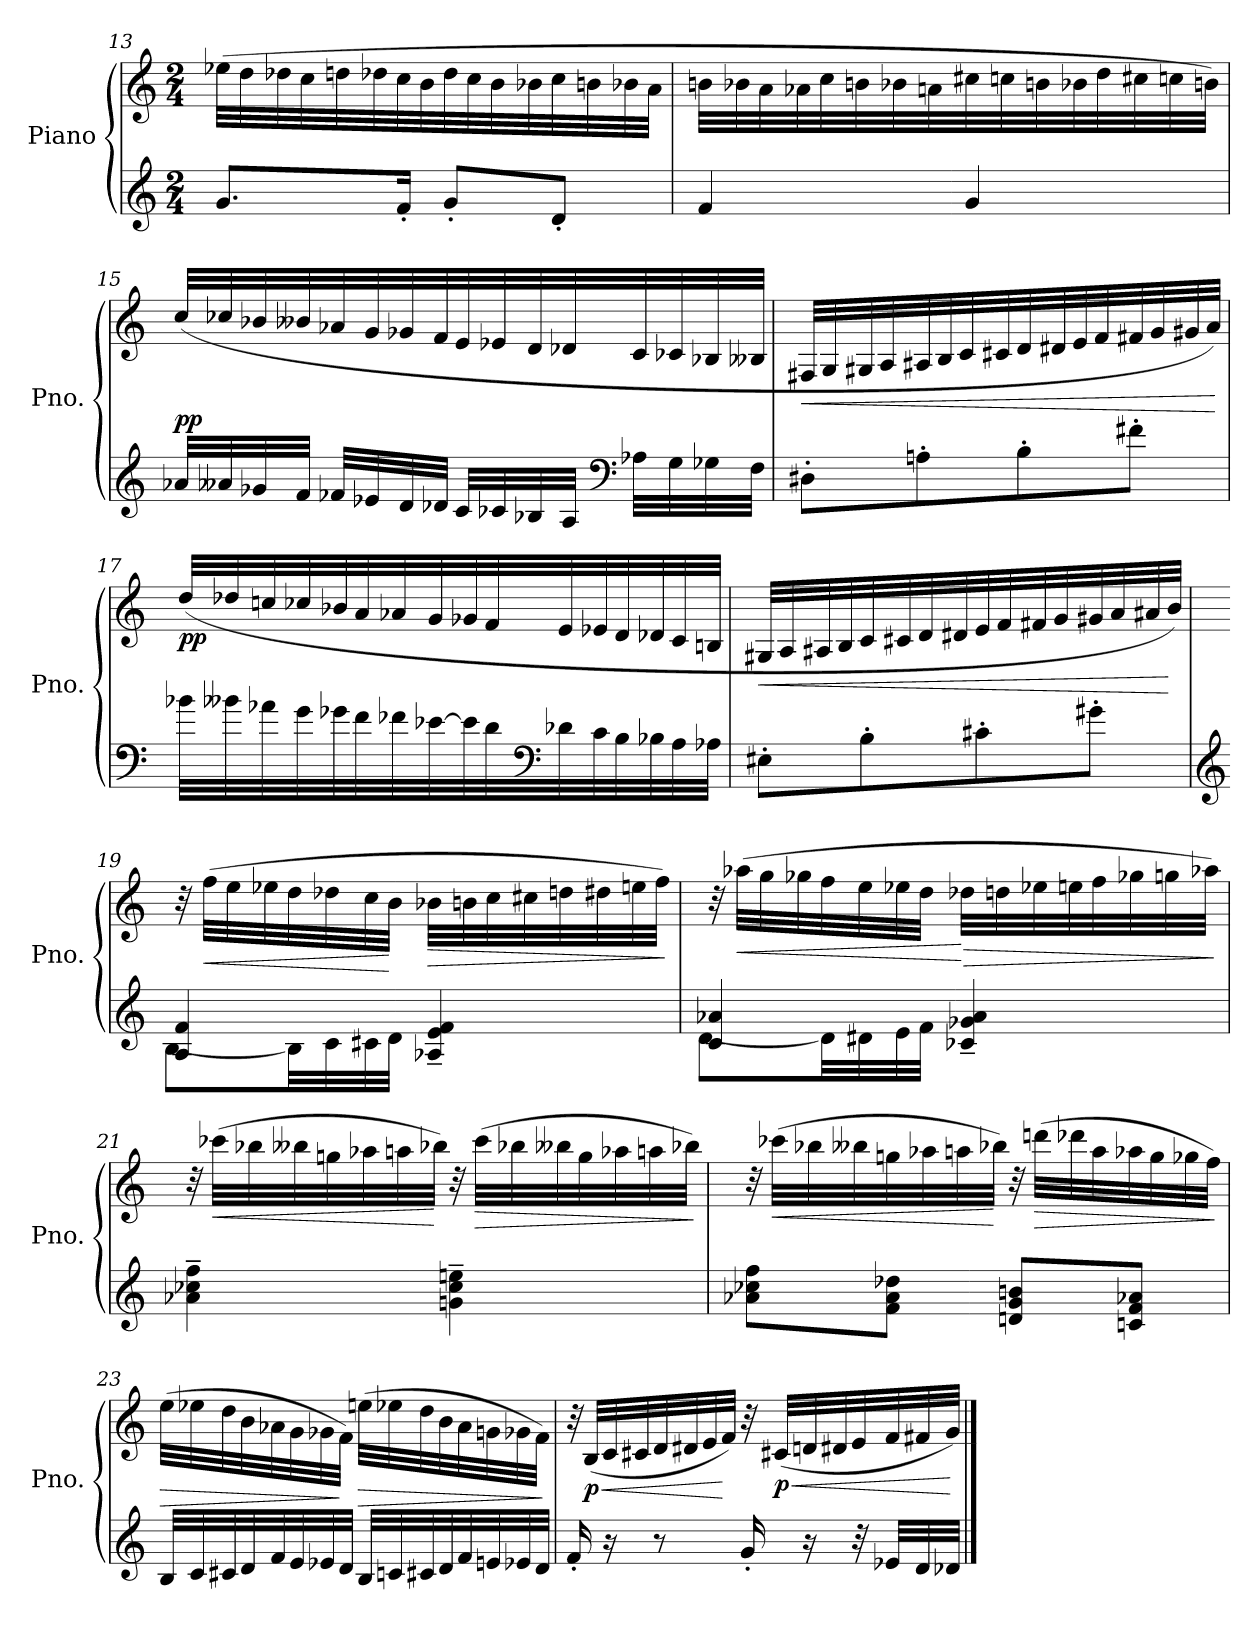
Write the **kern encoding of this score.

**kern	**kern	**dynam
*part1	*part1	*part1
*staff2	*staff1	*staff1/2
*I"Piano	*	*
*I'Pno.	*	*
*clefG2	*clefG2	*
*k[]	*k[]	*
*M2/4	*M2/4	*
=13	=13	=13
8.g/L	(>32ee-X\LLL	.
.	32dd\	.
.	32dd-X\	.
.	32cc\	.
.	32ddn\	.
.	32dd-X\	.
16f'/Jk	32cc\	.
.	32b\	.
8g'/L	32dd-\	.
.	32cc\	.
.	32b\	.
.	32b-X\	.
8d'/J	32cc\	.
.	32bn\	.
.	32b-X\	.
.	32a\JJJ	.
!!LO:LB:g=z
=14	=14	=14
4f/	32bn\LLL	.
.	32b-X\	.
.	32a\	.
.	32a-X\	.
.	32cc\	.
.	32bn\	.
.	32b-X\	.
.	32an\	.
4g/	32cc#X\	.
.	32ccn\	.
.	32bn\	.
.	32b-X\	.
.	32dd\	.
.	32cc#X\	.
.	32ccn\	.
.	32bn\JJJ)	.
=15	=15	=15
!	!	!LO:DY:a=2
32a-X/LLL	(<32cc/LLL	pp
32a--X/	32cc-X/	.
32g-X/	32b-X/	.
32f/JJJ	32b--X/	.
32f-X/LLL	32a-X/	.
32e-X/	32g/	.
32d/	32g-X/	.
32d-X/JJJ	32f/	.
32c/LLL	32e/	.
32c-X/	32e-X/	.
32B-X/	32d/	.
32A/JJJ	32d-X/	.
*clefF4	*	*
32A-X\LLL	32c/	.
32G\	32c-X/	.
32G-X\	32B-X/	.
32F\JJJ	32B--X/JJJ	.
!!LO:LB:g=z
=16	=16	=16
!	!	!LO:HP:b
8D#X'\L	32F#X/LLL	<
.	32G/	.
.	32G#X/	.
.	32A/	.
8An'\	32A#X/	.
.	32B/	.
.	32c/	.
.	32c#X/	.
8B'\	32d/	.
.	32d#X/	.
.	32e/	.
.	32f/	.
8f#X'\J	32f#X/	.
.	32g/	.
.	32g#X/	.
.	32a/JJJ)	.
.	.	[
=17	=17	=17
!	!	!LO:DY:b
32b-X\LLL	(<32dd/LLL	pp
32b--X\	32dd-X/	.
32a-X\	32ccn/	.
32g\	32cc-X/	.
32g-X\	32b-X/	.
32f\	32a/	.
32f-X\	32a-X/	.
[32e-X\	32g/	.
32e-\]	32g-X/	.
32d\	32f/	.
*clefF4	*	*
32d-X\	32e/	.
32c\	32e-X/	.
32B\	32d/	.
32B-X\	32d-X/	.
32A\	32c/	.
32A-X\JJJ	32Bn/JJJ	.
!!LO:LB:g=z
=18	=18	=18
!	!	!LO:HP:b
8E#X'\L	32G#X/LLL	<
.	32A/	.
.	32A#X/	.
.	32B/	.
8B'\	32c/	.
.	32c#X/	.
.	32d/	.
.	32d#X/	.
8c#X'\	32e/	.
.	32f/	.
.	32f#X/	.
.	32g/	.
8g#X'\J	32g#X/	.
.	32a/	.
.	32a#X/	.
.	32b/JJJ)	[
=19	=19	=19
*clefG2	*	*
*^	*	*
4A/ 4f/	[8B\L	32r	.
!	!	!	!LO:HP:b
.	.	(>32ff\LLL	<
.	.	32ee\	.
.	.	32ee-X\	.
.	32B\LL]	32dd\	.
.	32c\	32dd-X\	.
.	32c#X\	32cc\	.
.	32d\JJJ	32b\JJJ	[
!	!	!	!LO:HP:b
4A-X/~ 4e/~ 4f/~	4ryy	32b-X\LLL	>
.	.	32bn\	.
.	.	32cc\	.
.	.	32cc#X\	.
.	.	32ddn\	.
.	.	32dd#X\	.
.	.	32een\	.
.	.	32ff\JJJ)	.
*v	*v	*	*
.	.	]
!!LO:LB:g=z
=20	=20	=20
*^	*	*
4c/ 4a-X/	[8d\L	32r	.
!	!	!	!LO:HP:b
.	.	(>32aa-X\LLL	<
.	.	32gg\	.
.	.	32gg-X\	.
.	32d\LL]	32ff\	.
.	32d#X\	32ee\	.
.	32e\	32ee-X\	.
.	32f\JJJ	32dd\JJJ	.
!	!	!	!LO:HP:n=1:b
4c-X/~ 4g-X/~ 4a-/~	4ryy	32dd-X\LLL	[ >
.	.	32ddn\	.
.	.	32ee-X\	.
.	.	32een\	.
.	.	32ff\	.
.	.	32gg-X\	.
.	.	32ggn\	.
.	.	32aa-X\JJJ)	.
*v	*v	*	*
.	.	]
!!LO:PB:g=z
=21	=21	=21
4a-X\~ 4cc-X\~ 4ff\~	32r	.
!	!	!LO:HP:b
.	(>32ccc-X\LLL	<
.	32bb-X\	.
.	32bb--X\	.
.	32ggn\	.
.	32aa-X\	.
.	32aan\	.
.	32bb-X\JJJ)	[
4gn\~ 4cc-i\~ 4een\~	32r	.
!	!	!LO:HP:b
.	(>32ccc-\LLL	>
.	32bb-X\	.
.	32bb--X\	.
.	32gg\	.
.	32aa-X\	.
.	32aan\	.
.	32bb-X\JJJ)	.
.	.	]
!!LO:LB:g=z
=22	=22	=22
8a-X\ 8cc-X\ 8ff\L	32r	.
!	!	!LO:HP:b
.	(>32ccc-X\LLL	<
.	32bb-X\	.
.	32bb--X\	.
8f\ 8a-\ 8dd-X\J	32ggn\	.
.	32aa-X\	.
.	32aan\	.
.	32bb-X\JJJ)	[
8dn/ 8g/ 8bn/L	32r	.
!	!	!LO:HP:b
.	(>32dddn\LLL	>
.	32ddd-X\	.
.	32aa\	.
8cn/ 8f/ 8a-X/J	32aa-X\	.
.	32gg\	.
.	32gg-X\	.
.	32ff\JJJ)	.
.	.	]
=23	=23	=23
!	!	!LO:HP:b
32B/LLL	(>32ee\LLL	>
32c/	32ee-X\	.
32c#X/	32dd\	.
32d/	32b\	.
32f/	32a-X\	.
32e/	32g\	.
32e-X/	32g-X\	.
32d/JJJ	32f\JJJ)	]
!	!	!LO:HP:b
32B/LLL	(>32een\LLL	>
32cn/	32ee-X\	.
32c#X/	32dd\	.
32d/	32b\	.
32f/	32a-\	.
32en/	32gn\	.
32e-X/	32g-X\	.
32d/JJJ	32f\JJJ)	.
.	.	]
!!LO:LB:g=z
=24	=24	=24
16f'/	32r	.
!	!	!LO:HP:b
!	!	!LO:DY:n=1:b
.	(<32B/LLL	< p
16r	32c/	.
.	32c#X/	.
8r	32d/	.
.	32d#X/	.
.	32e/	.
.	32f/JJJ)	[
16g'/	32r	.
!	!	!LO:HP:b
!	!	!LO:DY:n=2:b
.	(<32c#X/LLL	< p
16r	32dn/	.
.	32d#X/	.
32r	32e/	.
32e-X/LLL	32f/	.
32d/	32f#X/	.
32d-X/JJJ	32g/JJJ)	.
.	.	[
==	==	==
*-	*-	*-
